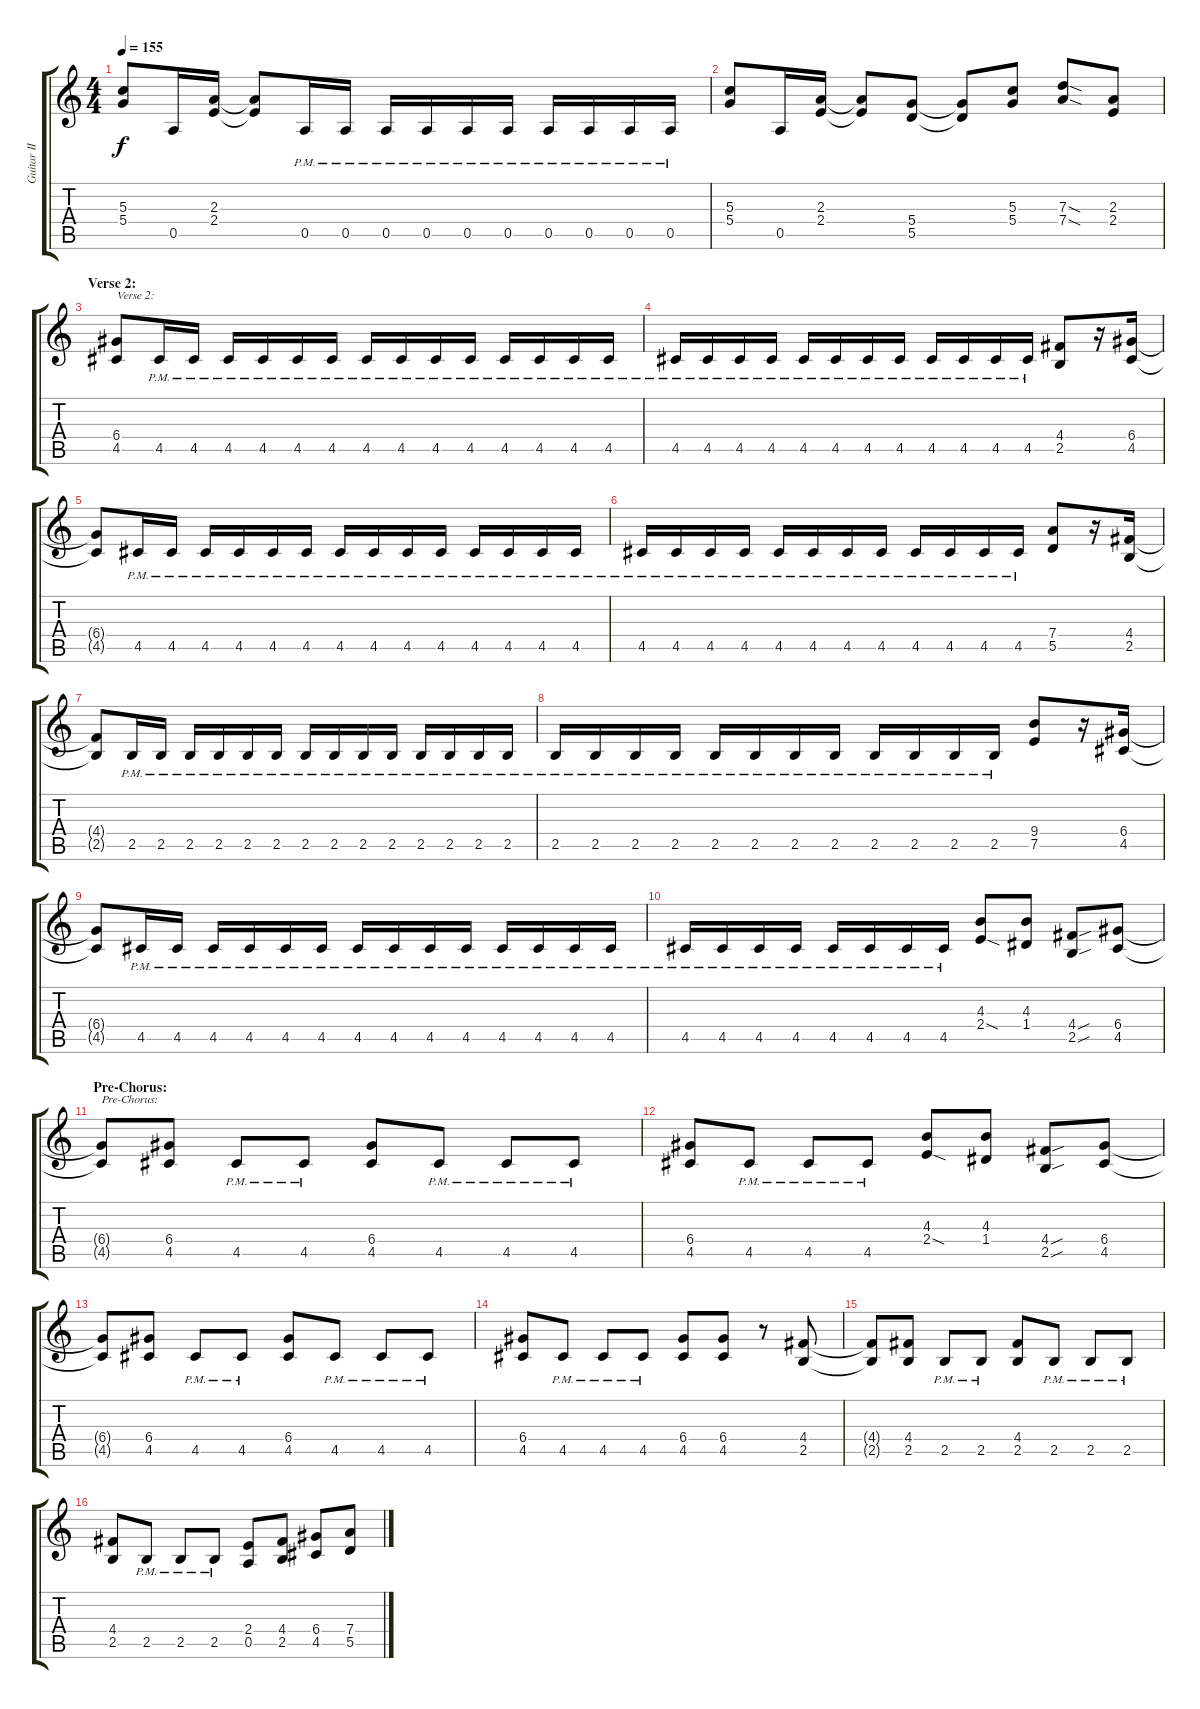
\track ("Guitar II" "Guitar II") {instrument distortionguitar}
\staff {score tabs}
\tuning (E4 B3 G3 D3 A2 E2) {hide}
\ts (4 4)
\tempo 155
\clef g2
\ks c
(5.3 5.4).8{dy f} 0.5.16 (2.3 2.4).16 (2.3{t} 2.4{t}).8 0.5{pm}.16 0.5{pm}.16 0.5{pm}.16 0.5{pm}.16 0.5{pm}.16 0.5{pm}.16 0.5{pm}.16 0.5{pm}.16 0.5{pm}.16 0.5{pm}.16 |
(5.3 5.4).8 0.5.16 (2.3 2.4).16 (2.3{t} 2.4{t}).8 (5.4 5.5).8 (5.4{t} 5.5{t}).8 (5.3 5.4).8 (7.3{sod} 7.4{sod}).8 (2.3 2.4).8 |
\section ("" "Verse 2:")
(6.4 4.5).8{txt "Verse 2:"} 4.5{pm}.16 4.5{pm}.16 4.5{pm}.16 4.5{pm}.16 4.5{pm}.16 4.5{pm}.16 4.5{pm}.16 4.5{pm}.16 4.5{pm}.16 4.5{pm}.16 4.5{pm}.16 4.5{pm}.16 4.5{pm}.16 4.5{pm}.16 |
4.5{pm}.16 4.5{pm}.16 4.5{pm}.16 4.5{pm}.16 4.5{pm}.16 4.5{pm}.16 4.5{pm}.16 4.5{pm}.16 4.5{pm}.16 4.5{pm}.16 4.5{pm}.16 4.5{pm}.16 (4.4 2.5).8 r.16 (6.4 4.5).16 |
(6.4{t} 4.5{t}).8 4.5{pm}.16 4.5{pm}.16 4.5{pm}.16 4.5{pm}.16 4.5{pm}.16 4.5{pm}.16 4.5{pm}.16 4.5{pm}.16 4.5{pm}.16 4.5{pm}.16 4.5{pm}.16 4.5{pm}.16 4.5{pm}.16 4.5{pm}.16 |
4.5{pm}.16 4.5{pm}.16 4.5{pm}.16 4.5{pm}.16 4.5{pm}.16 4.5{pm}.16 4.5{pm}.16 4.5{pm}.16 4.5{pm}.16 4.5{pm}.16 4.5{pm}.16 4.5{pm}.16 (7.4 5.5).8 r.16 (4.4 2.5).16 |
(4.4{t} 2.5{t}).8 2.5{pm}.16 2.5{pm}.16 2.5{pm}.16 2.5{pm}.16 2.5{pm}.16 2.5{pm}.16 2.5{pm}.16 2.5{pm}.16 2.5{pm}.16 2.5{pm}.16 2.5{pm}.16 2.5{pm}.16 2.5{pm}.16 2.5{pm}.16 |
2.5{pm}.16 2.5{pm}.16 2.5{pm}.16 2.5{pm}.16 2.5{pm}.16 2.5{pm}.16 2.5{pm}.16 2.5{pm}.16 2.5{pm}.16 2.5{pm}.16 2.5{pm}.16 2.5{pm}.16 (9.4 7.5).8 r.16 (6.4 4.5).16 |
(6.4{t} 4.5{t}).8 4.5{pm}.16 4.5{pm}.16 4.5{pm}.16 4.5{pm}.16 4.5{pm}.16 4.5{pm}.16 4.5{pm}.16 4.5{pm}.16 4.5{pm}.16 4.5{pm}.16 4.5{pm}.16 4.5{pm}.16 4.5{pm}.16 4.5{pm}.16 |
4.5{pm}.16 4.5{pm}.16 4.5{pm}.16 4.5{pm}.16 4.5{pm}.16 4.5{pm}.16 4.5{pm}.16 4.5{pm}.16 (4.3 2.4{sod}).8 (4.3 1.4).8 (4.4{sou} 2.5{sou}).8 (6.4 4.5).8 |
\section ("" "Pre-Chorus:")
(6.4{t} 4.5{t}).8{txt "Pre-Chorus:"} (6.4 4.5).8 4.5{pm}.8 4.5{pm}.8 (6.4 4.5).8 4.5{pm}.8 4.5{pm}.8 4.5{pm}.8 |
(6.4 4.5).8 4.5{pm}.8 4.5{pm}.8 4.5{pm}.8 (4.3 2.4{sod}).8 (4.3 1.4).8 (4.4{sou} 2.5{sou}).8 (6.4 4.5).8 |
(6.4{t} 4.5{t}).8 (6.4 4.5).8 4.5{pm}.8 4.5{pm}.8 (6.4 4.5).8 4.5{pm}.8 4.5{pm}.8 4.5{pm}.8 |
(6.4 4.5).8 4.5{pm}.8 4.5{pm}.8 4.5{pm}.8 (6.4 4.5).8 (6.4 4.5).8 r.8 (4.4 2.5).8 |
(4.4{t} 2.5{t}).8 (4.4 2.5).8 2.5{pm}.8 2.5{pm}.8 (4.4 2.5).8 2.5{pm}.8 2.5{pm}.8 2.5{pm}.8 |
(4.4 2.5).8 2.5{pm}.8 2.5{pm}.8 2.5{pm}.8 (2.4 0.5).8 (4.4 2.5).8 (6.4 4.5).8 (7.4 5.5).8
